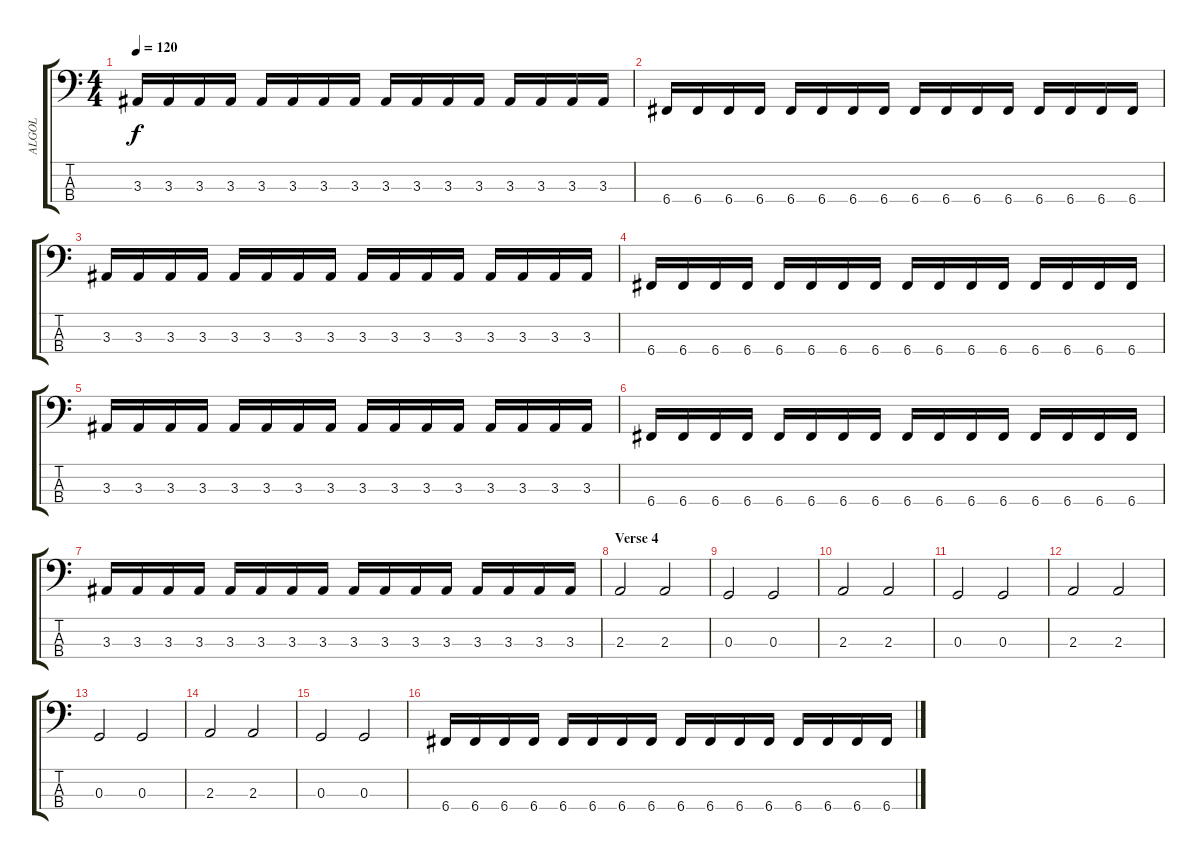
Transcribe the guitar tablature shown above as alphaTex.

\track ("ALGOL" "ALGOL") {instrument electricbasspick}
\staff {score tabs}
\tuning (F2 C2 G1 C1) {hide}
\ts (4 4)
\tempo 120
\clef f4
\ks c
3.3.16{dy f} 3.3.16 3.3.16 3.3.16 3.3.16 3.3.16 3.3.16 3.3.16 3.3.16 3.3.16 3.3.16 3.3.16 3.3.16 3.3.16 3.3.16 3.3.16 |
6.4.16 6.4.16 6.4.16 6.4.16 6.4.16 6.4.16 6.4.16 6.4.16 6.4.16 6.4.16 6.4.16 6.4.16 6.4.16 6.4.16 6.4.16 6.4.16 |
3.3.16 3.3.16 3.3.16 3.3.16 3.3.16 3.3.16 3.3.16 3.3.16 3.3.16 3.3.16 3.3.16 3.3.16 3.3.16 3.3.16 3.3.16 3.3.16 |
6.4.16 6.4.16 6.4.16 6.4.16 6.4.16 6.4.16 6.4.16 6.4.16 6.4.16 6.4.16 6.4.16 6.4.16 6.4.16 6.4.16 6.4.16 6.4.16 |
3.3.16 3.3.16 3.3.16 3.3.16 3.3.16 3.3.16 3.3.16 3.3.16 3.3.16 3.3.16 3.3.16 3.3.16 3.3.16 3.3.16 3.3.16 3.3.16 |
6.4.16 6.4.16 6.4.16 6.4.16 6.4.16 6.4.16 6.4.16 6.4.16 6.4.16 6.4.16 6.4.16 6.4.16 6.4.16 6.4.16 6.4.16 6.4.16 |
3.3.16 3.3.16 3.3.16 3.3.16 3.3.16 3.3.16 3.3.16 3.3.16 3.3.16 3.3.16 3.3.16 3.3.16 3.3.16 3.3.16 3.3.16 3.3.16 |
\section ("" "Verse 4")
2.3.2 2.3.2 |
0.3.2 0.3.2 |
2.3.2 2.3.2 |
0.3.2 0.3.2 |
2.3.2 2.3.2 |
0.3.2 0.3.2 |
2.3.2 2.3.2 |
0.3.2 0.3.2 |
6.4.16 6.4.16 6.4.16 6.4.16 6.4.16 6.4.16 6.4.16 6.4.16 6.4.16 6.4.16 6.4.16 6.4.16 6.4.16 6.4.16 6.4.16 6.4.16
